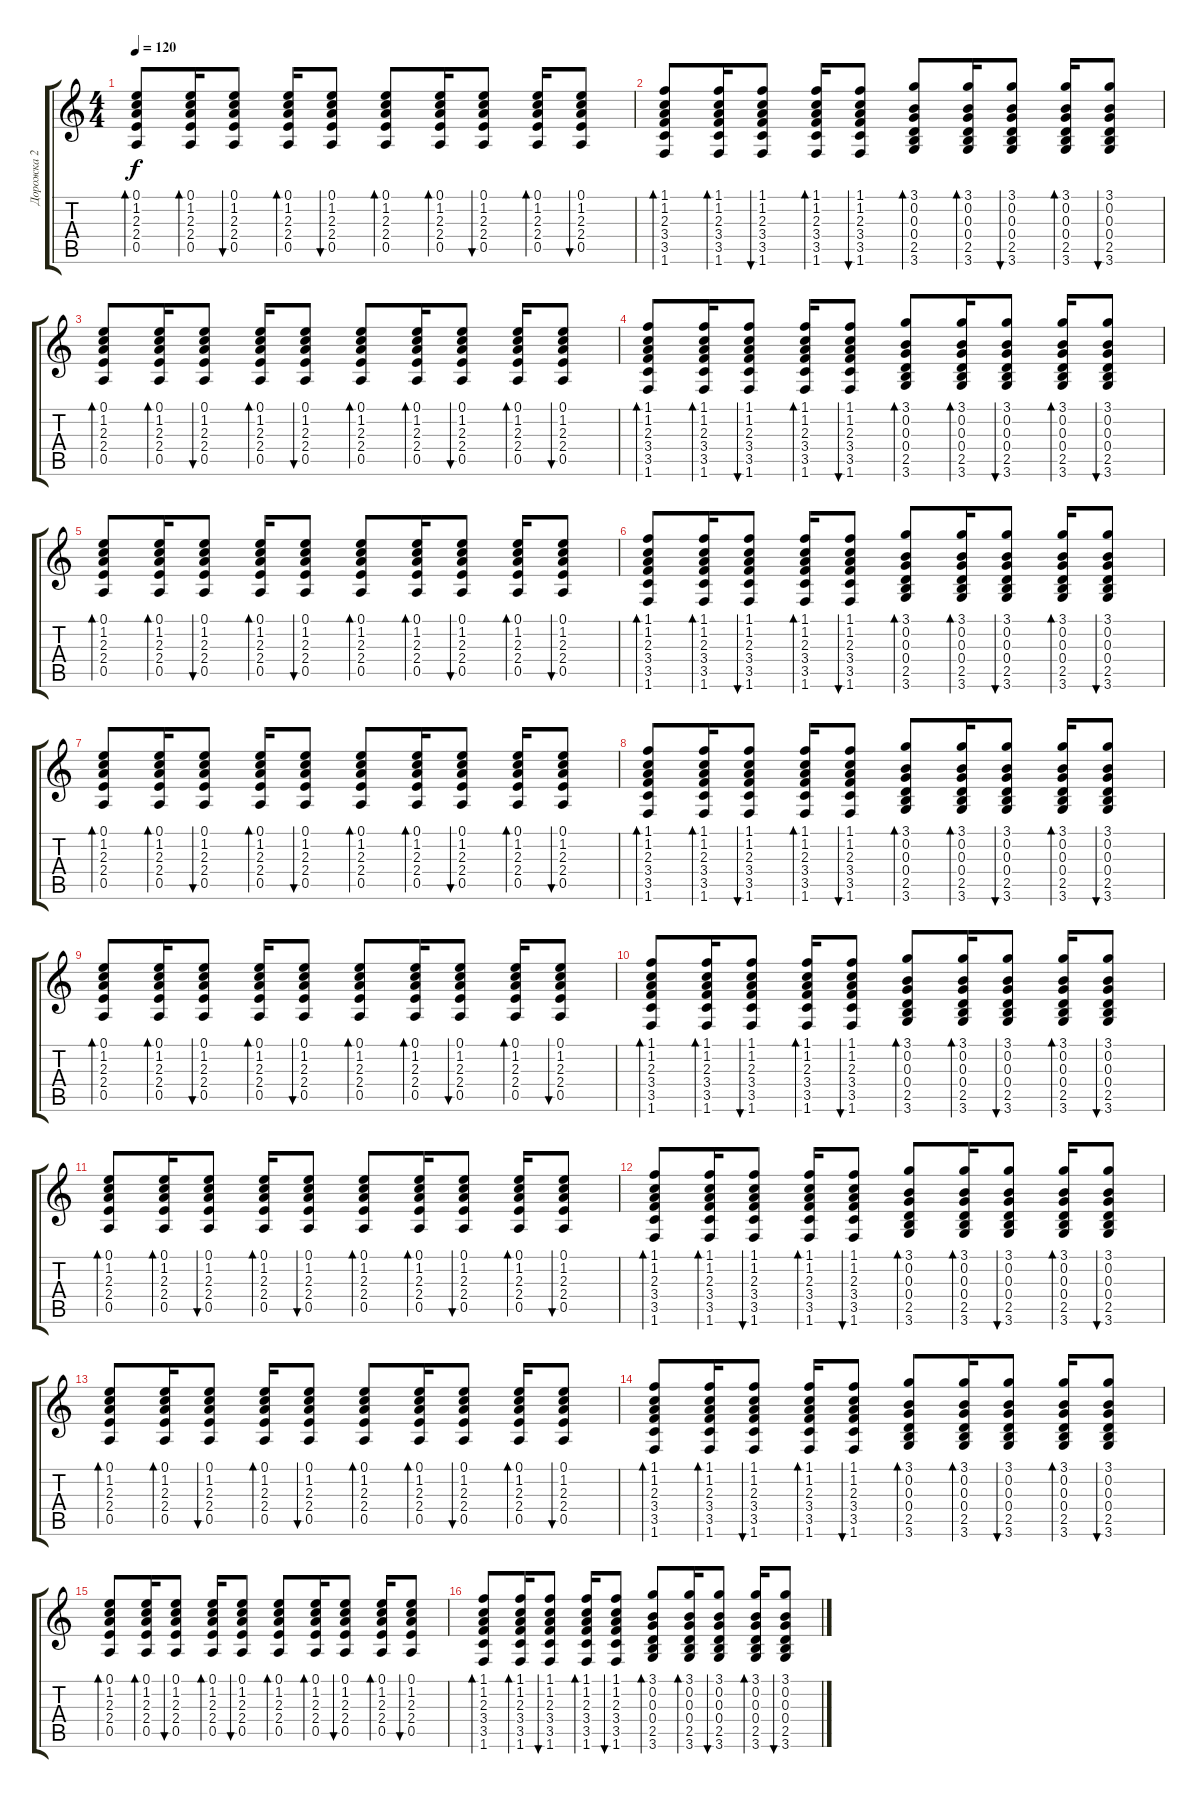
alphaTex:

\track ("Дорожка 2" "Дорожка 2") {instrument acousticguitarsteel}
\staff {score tabs}
\tuning (E4 B3 G3 D3 A2 E2) {hide}
\ts (4 4)
\tempo 120
\clef g2
\ks c
(0.1 1.2 2.3 2.4 0.5).8{bd 60 dy f} (0.1 1.2 2.3 2.4 0.5).16{bd 60} (0.1 1.2 2.3 2.4 0.5).8{bu 60} (0.1 1.2 2.3 2.4 0.5).16{bd 60} (0.1 1.2 2.3 2.4 0.5).8{bu 60} (0.1 1.2 2.3 2.4 0.5).8{bd 60} (0.1 1.2 2.3 2.4 0.5).16{bd 60} (0.1 1.2 2.3 2.4 0.5).8{bu 60} (0.1 1.2 2.3 2.4 0.5).16{bd 60} (0.1 1.2 2.3 2.4 0.5).8{bu 60} |
(1.1 1.2 2.3 3.4 3.5 1.6).8{bd 60} (1.1 1.2 2.3 3.4 3.5 1.6).16{bd 60} (1.1 1.2 2.3 3.4 3.5 1.6).8{bu 60} (1.1 1.2 2.3 3.4 3.5 1.6).16{bd 60} (1.1 1.2 2.3 3.4 3.5 1.6).8{bu 60} (3.1 0.2 0.3 0.4 2.5 3.6).8{bd 60} (3.1 0.2 0.3 0.4 2.5 3.6).16{bd 60} (3.1 0.2 0.3 0.4 2.5 3.6).8{bu 60} (3.1 0.2 0.3 0.4 2.5 3.6).16{bd 60} (3.1 0.2 0.3 0.4 2.5 3.6).8{bu 60} |
(0.1 1.2 2.3 2.4 0.5).8{bd 60} (0.1 1.2 2.3 2.4 0.5).16{bd 60} (0.1 1.2 2.3 2.4 0.5).8{bu 60} (0.1 1.2 2.3 2.4 0.5).16{bd 60} (0.1 1.2 2.3 2.4 0.5).8{bu 60} (0.1 1.2 2.3 2.4 0.5).8{bd 60} (0.1 1.2 2.3 2.4 0.5).16{bd 60} (0.1 1.2 2.3 2.4 0.5).8{bu 60} (0.1 1.2 2.3 2.4 0.5).16{bd 60} (0.1 1.2 2.3 2.4 0.5).8{bu 60} |
(1.1 1.2 2.3 3.4 3.5 1.6).8{bd 60} (1.1 1.2 2.3 3.4 3.5 1.6).16{bd 60} (1.1 1.2 2.3 3.4 3.5 1.6).8{bu 60} (1.1 1.2 2.3 3.4 3.5 1.6).16{bd 60} (1.1 1.2 2.3 3.4 3.5 1.6).8{bu 60} (3.1 0.2 0.3 0.4 2.5 3.6).8{bd 60} (3.1 0.2 0.3 0.4 2.5 3.6).16{bd 60} (3.1 0.2 0.3 0.4 2.5 3.6).8{bu 60} (3.1 0.2 0.3 0.4 2.5 3.6).16{bd 60} (3.1 0.2 0.3 0.4 2.5 3.6).8{bu 60} |
(0.1 1.2 2.3 2.4 0.5).8{bd 60} (0.1 1.2 2.3 2.4 0.5).16{bd 60} (0.1 1.2 2.3 2.4 0.5).8{bu 60} (0.1 1.2 2.3 2.4 0.5).16{bd 60} (0.1 1.2 2.3 2.4 0.5).8{bu 60} (0.1 1.2 2.3 2.4 0.5).8{bd 60} (0.1 1.2 2.3 2.4 0.5).16{bd 60} (0.1 1.2 2.3 2.4 0.5).8{bu 60} (0.1 1.2 2.3 2.4 0.5).16{bd 60} (0.1 1.2 2.3 2.4 0.5).8{bu 60} |
(1.1 1.2 2.3 3.4 3.5 1.6).8{bd 60} (1.1 1.2 2.3 3.4 3.5 1.6).16{bd 60} (1.1 1.2 2.3 3.4 3.5 1.6).8{bu 60} (1.1 1.2 2.3 3.4 3.5 1.6).16{bd 60} (1.1 1.2 2.3 3.4 3.5 1.6).8{bu 60} (3.1 0.2 0.3 0.4 2.5 3.6).8{bd 60} (3.1 0.2 0.3 0.4 2.5 3.6).16{bd 60} (3.1 0.2 0.3 0.4 2.5 3.6).8{bu 60} (3.1 0.2 0.3 0.4 2.5 3.6).16{bd 60} (3.1 0.2 0.3 0.4 2.5 3.6).8{bu 60} |
(0.1 1.2 2.3 2.4 0.5).8{bd 60} (0.1 1.2 2.3 2.4 0.5).16{bd 60} (0.1 1.2 2.3 2.4 0.5).8{bu 60} (0.1 1.2 2.3 2.4 0.5).16{bd 60} (0.1 1.2 2.3 2.4 0.5).8{bu 60} (0.1 1.2 2.3 2.4 0.5).8{bd 60} (0.1 1.2 2.3 2.4 0.5).16{bd 60} (0.1 1.2 2.3 2.4 0.5).8{bu 60} (0.1 1.2 2.3 2.4 0.5).16{bd 60} (0.1 1.2 2.3 2.4 0.5).8{bu 60} |
(1.1 1.2 2.3 3.4 3.5 1.6).8{bd 60} (1.1 1.2 2.3 3.4 3.5 1.6).16{bd 60} (1.1 1.2 2.3 3.4 3.5 1.6).8{bu 60} (1.1 1.2 2.3 3.4 3.5 1.6).16{bd 60} (1.1 1.2 2.3 3.4 3.5 1.6).8{bu 60} (3.1 0.2 0.3 0.4 2.5 3.6).8{bd 60} (3.1 0.2 0.3 0.4 2.5 3.6).16{bd 60} (3.1 0.2 0.3 0.4 2.5 3.6).8{bu 60} (3.1 0.2 0.3 0.4 2.5 3.6).16{bd 60} (3.1 0.2 0.3 0.4 2.5 3.6).8{bu 60} |
(0.1 1.2 2.3 2.4 0.5).8{bd 60} (0.1 1.2 2.3 2.4 0.5).16{bd 60} (0.1 1.2 2.3 2.4 0.5).8{bu 60} (0.1 1.2 2.3 2.4 0.5).16{bd 60} (0.1 1.2 2.3 2.4 0.5).8{bu 60} (0.1 1.2 2.3 2.4 0.5).8{bd 60} (0.1 1.2 2.3 2.4 0.5).16{bd 60} (0.1 1.2 2.3 2.4 0.5).8{bu 60} (0.1 1.2 2.3 2.4 0.5).16{bd 60} (0.1 1.2 2.3 2.4 0.5).8{bu 60} |
(1.1 1.2 2.3 3.4 3.5 1.6).8{bd 60} (1.1 1.2 2.3 3.4 3.5 1.6).16{bd 60} (1.1 1.2 2.3 3.4 3.5 1.6).8{bu 60} (1.1 1.2 2.3 3.4 3.5 1.6).16{bd 60} (1.1 1.2 2.3 3.4 3.5 1.6).8{bu 60} (3.1 0.2 0.3 0.4 2.5 3.6).8{bd 60} (3.1 0.2 0.3 0.4 2.5 3.6).16{bd 60} (3.1 0.2 0.3 0.4 2.5 3.6).8{bu 60} (3.1 0.2 0.3 0.4 2.5 3.6).16{bd 60} (3.1 0.2 0.3 0.4 2.5 3.6).8{bu 60} |
(0.1 1.2 2.3 2.4 0.5).8{bd 60} (0.1 1.2 2.3 2.4 0.5).16{bd 60} (0.1 1.2 2.3 2.4 0.5).8{bu 60} (0.1 1.2 2.3 2.4 0.5).16{bd 60} (0.1 1.2 2.3 2.4 0.5).8{bu 60} (0.1 1.2 2.3 2.4 0.5).8{bd 60} (0.1 1.2 2.3 2.4 0.5).16{bd 60} (0.1 1.2 2.3 2.4 0.5).8{bu 60} (0.1 1.2 2.3 2.4 0.5).16{bd 60} (0.1 1.2 2.3 2.4 0.5).8{bu 60} |
(1.1 1.2 2.3 3.4 3.5 1.6).8{bd 60} (1.1 1.2 2.3 3.4 3.5 1.6).16{bd 60} (1.1 1.2 2.3 3.4 3.5 1.6).8{bu 60} (1.1 1.2 2.3 3.4 3.5 1.6).16{bd 60} (1.1 1.2 2.3 3.4 3.5 1.6).8{bu 60} (3.1 0.2 0.3 0.4 2.5 3.6).8{bd 60} (3.1 0.2 0.3 0.4 2.5 3.6).16{bd 60} (3.1 0.2 0.3 0.4 2.5 3.6).8{bu 60} (3.1 0.2 0.3 0.4 2.5 3.6).16{bd 60} (3.1 0.2 0.3 0.4 2.5 3.6).8{bu 60} |
(0.1 1.2 2.3 2.4 0.5).8{bd 60} (0.1 1.2 2.3 2.4 0.5).16{bd 60} (0.1 1.2 2.3 2.4 0.5).8{bu 60} (0.1 1.2 2.3 2.4 0.5).16{bd 60} (0.1 1.2 2.3 2.4 0.5).8{bu 60} (0.1 1.2 2.3 2.4 0.5).8{bd 60} (0.1 1.2 2.3 2.4 0.5).16{bd 60} (0.1 1.2 2.3 2.4 0.5).8{bu 60} (0.1 1.2 2.3 2.4 0.5).16{bd 60} (0.1 1.2 2.3 2.4 0.5).8{bu 60} |
(1.1 1.2 2.3 3.4 3.5 1.6).8{bd 60} (1.1 1.2 2.3 3.4 3.5 1.6).16{bd 60} (1.1 1.2 2.3 3.4 3.5 1.6).8{bu 60} (1.1 1.2 2.3 3.4 3.5 1.6).16{bd 60} (1.1 1.2 2.3 3.4 3.5 1.6).8{bu 60} (3.1 0.2 0.3 0.4 2.5 3.6).8{bd 60} (3.1 0.2 0.3 0.4 2.5 3.6).16{bd 60} (3.1 0.2 0.3 0.4 2.5 3.6).8{bu 60} (3.1 0.2 0.3 0.4 2.5 3.6).16{bd 60} (3.1 0.2 0.3 0.4 2.5 3.6).8{bu 60} |
(0.1 1.2 2.3 2.4 0.5).8{bd 60} (0.1 1.2 2.3 2.4 0.5).16{bd 60} (0.1 1.2 2.3 2.4 0.5).8{bu 60} (0.1 1.2 2.3 2.4 0.5).16{bd 60} (0.1 1.2 2.3 2.4 0.5).8{bu 60} (0.1 1.2 2.3 2.4 0.5).8{bd 60} (0.1 1.2 2.3 2.4 0.5).16{bd 60} (0.1 1.2 2.3 2.4 0.5).8{bu 60} (0.1 1.2 2.3 2.4 0.5).16{bd 60} (0.1 1.2 2.3 2.4 0.5).8{bu 60} |
(1.1 1.2 2.3 3.4 3.5 1.6).8{bd 60} (1.1 1.2 2.3 3.4 3.5 1.6).16{bd 60} (1.1 1.2 2.3 3.4 3.5 1.6).8{bu 60} (1.1 1.2 2.3 3.4 3.5 1.6).16{bd 60} (1.1 1.2 2.3 3.4 3.5 1.6).8{bu 60} (3.1 0.2 0.3 0.4 2.5 3.6).8{bd 60} (3.1 0.2 0.3 0.4 2.5 3.6).16{bd 60} (3.1 0.2 0.3 0.4 2.5 3.6).8{bu 60} (3.1 0.2 0.3 0.4 2.5 3.6).16{bd 60} (3.1 0.2 0.3 0.4 2.5 3.6).8{bu 60}
